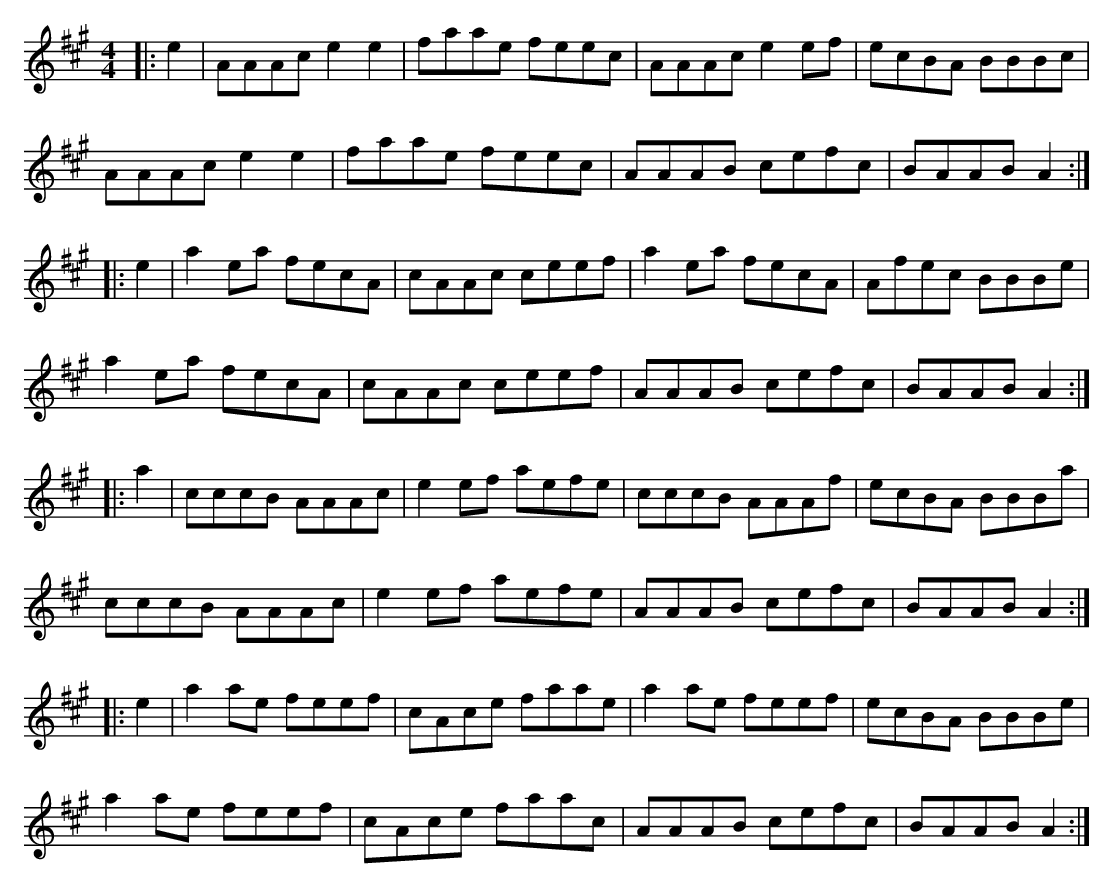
X:1
M:4/4
K:A
|:e2|AAAc e2 e2|faae feec|AAAc e2 ef|ecBA BBBc|
AAAc e2 e2|faae feec|AAAB cefc|BAAB A2:|
|:e2|a2 ea fecA|cAAc ceef|a2 ea fecA|Afec BBBe|
a2 ea fecA|cAAc ceef|AAAB cefc|BAAB A2:|
|:a2|cccB AAAc|e2 ef aefe|cccB AAAf|ecBA BBBa|
cccB AAAc|e2 ef aefe|AAAB cefc|BAAB A2:|
|:e2|a2 ae feef|cAce faae|a2 ae feef|ecBA BBBe|
a2 ae feef|cAce faac|AAAB cefc|BAAB A2:|
